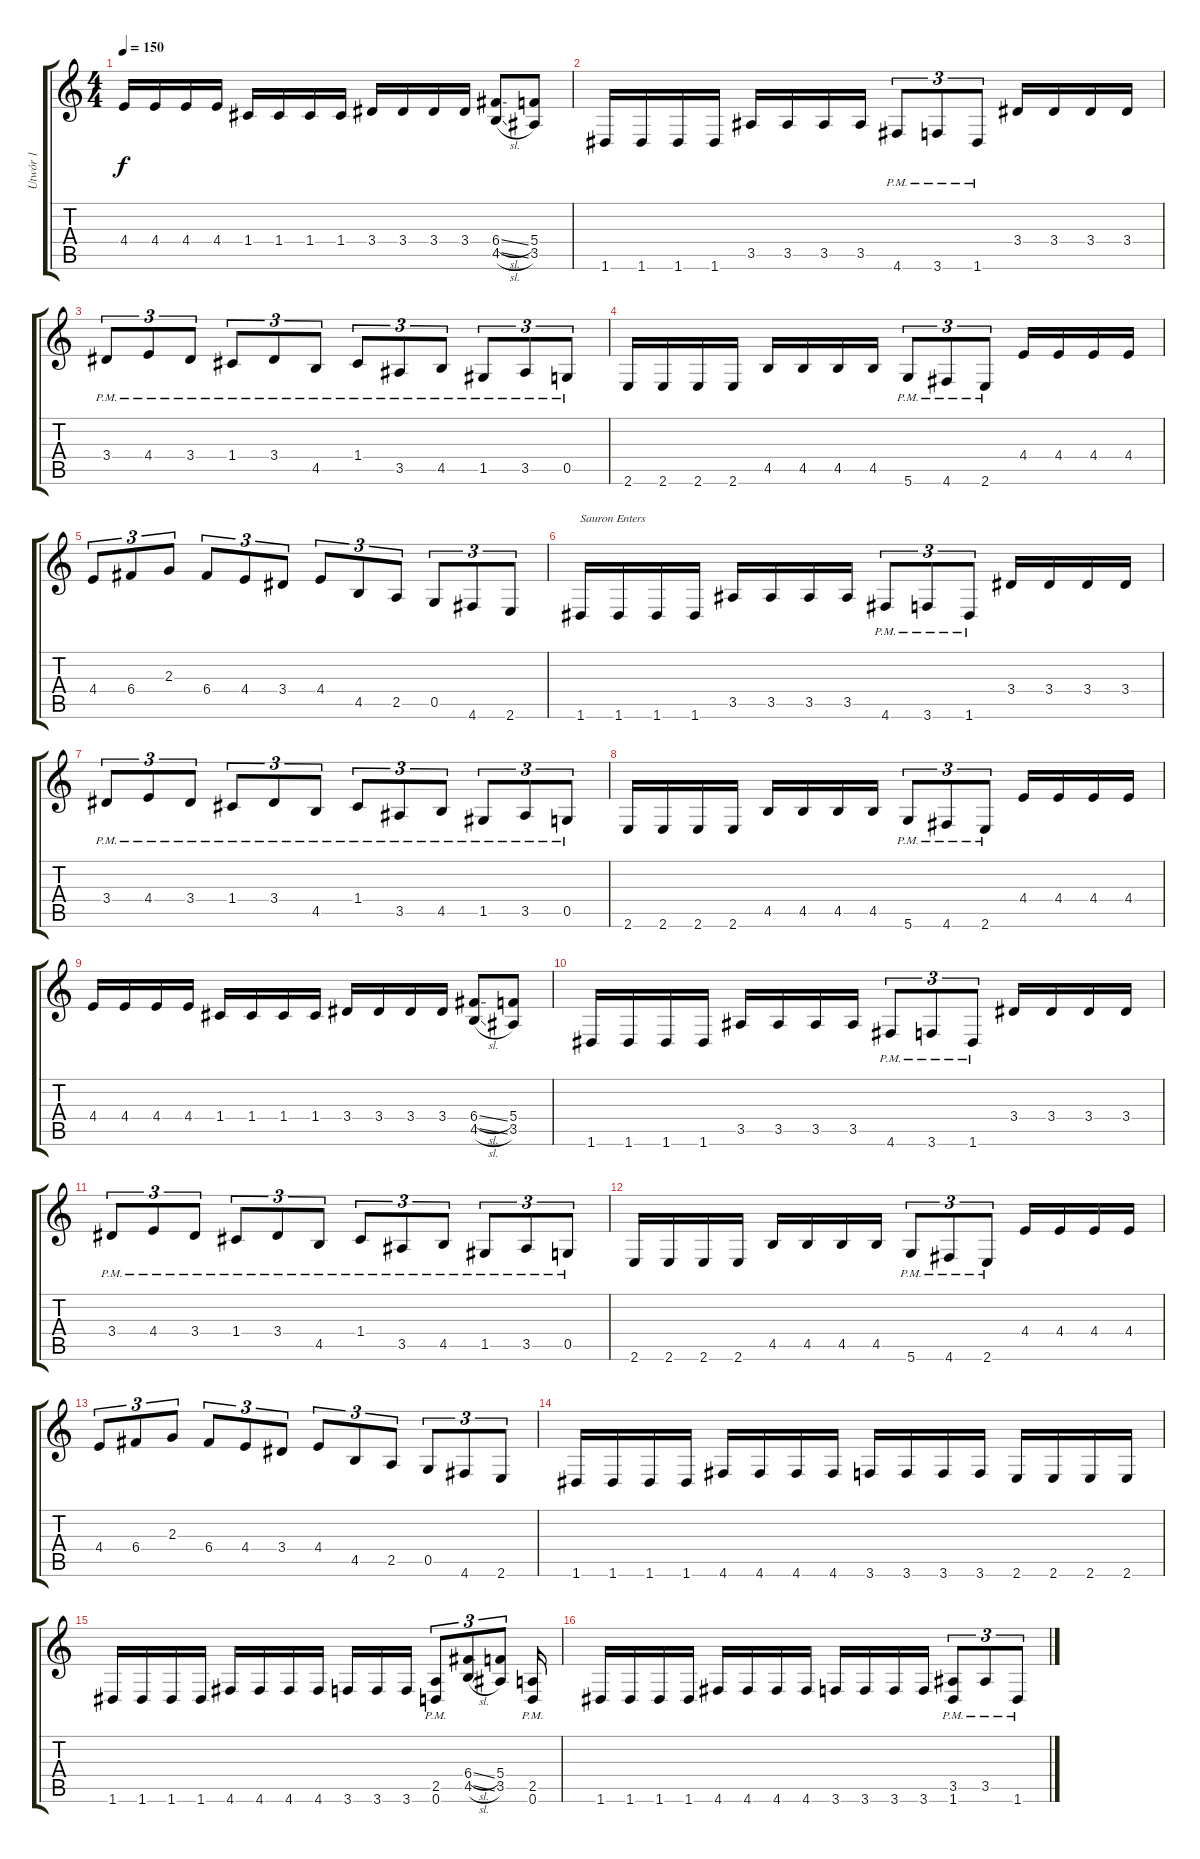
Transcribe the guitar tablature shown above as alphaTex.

\track ("Utwór 1" "Utwór 1") {instrument distortionguitar}
\staff {score tabs}
\tuning (D4 A3 F3 C3 G2 D2) {hide}
\ts (4 4)
\tempo 150
\clef g2
\ks c
4.4.16{dy f} 4.4.16 4.4.16 4.4.16 1.4.16 1.4.16 1.4.16 1.4.16 3.4.16 3.4.16 3.4.16 3.4.16 (6.4{sl} 4.5{sl}).8 (5.4 3.5).8 |
1.6.16 1.6.16 1.6.16 1.6.16 3.5.16 3.5.16 3.5.16 3.5.16 4.6{pm}.8{tu (3 2)} 3.6{pm}.8{tu (3 2)} 1.6{pm}.8{tu (3 2)} 3.4.16 3.4.16 3.4.16 3.4.16 |
3.4{pm}.8{tu (3 2)} 4.4{pm}.8{tu (3 2)} 3.4{pm}.8{tu (3 2)} 1.4{pm}.8{tu (3 2)} 3.4{pm}.8{tu (3 2)} 4.5{pm}.8{tu (3 2)} 1.4{pm}.8{tu (3 2)} 3.5{pm}.8{tu (3 2)} 4.5{pm}.8{tu (3 2)} 1.5{pm}.8{tu (3 2)} 3.5{pm}.8{tu (3 2)} 0.5{pm}.8{tu (3 2)} |
2.6.16 2.6.16 2.6.16 2.6.16 4.5.16 4.5.16 4.5.16 4.5.16 5.6{pm}.8{tu (3 2)} 4.6{pm}.8{tu (3 2)} 2.6{pm}.8{tu (3 2)} 4.4.16 4.4.16 4.4.16 4.4.16 |
4.4.8{tu (3 2)} 6.4.8{tu (3 2)} 2.3.8{tu (3 2)} 6.4.8{tu (3 2)} 4.4.8{tu (3 2)} 3.4.8{tu (3 2)} 4.4.8{tu (3 2)} 4.5.8{tu (3 2)} 2.5.8{tu (3 2)} 0.5.8{tu (3 2)} 4.6.8{tu (3 2)} 2.6.8{tu (3 2)} |
1.6.16{txt "Sauron Enters"} 1.6.16 1.6.16 1.6.16 3.5.16 3.5.16 3.5.16 3.5.16 4.6{pm}.8{tu (3 2)} 3.6{pm}.8{tu (3 2)} 1.6{pm}.8{tu (3 2)} 3.4.16 3.4.16 3.4.16 3.4.16 |
3.4{pm}.8{tu (3 2)} 4.4{pm}.8{tu (3 2)} 3.4{pm}.8{tu (3 2)} 1.4{pm}.8{tu (3 2)} 3.4{pm}.8{tu (3 2)} 4.5{pm}.8{tu (3 2)} 1.4{pm}.8{tu (3 2)} 3.5{pm}.8{tu (3 2)} 4.5{pm}.8{tu (3 2)} 1.5{pm}.8{tu (3 2)} 3.5{pm}.8{tu (3 2)} 0.5{pm}.8{tu (3 2)} |
2.6.16 2.6.16 2.6.16 2.6.16 4.5.16 4.5.16 4.5.16 4.5.16 5.6{pm}.8{tu (3 2)} 4.6{pm}.8{tu (3 2)} 2.6{pm}.8{tu (3 2)} 4.4.16 4.4.16 4.4.16 4.4.16 |
4.4.16 4.4.16 4.4.16 4.4.16 1.4.16 1.4.16 1.4.16 1.4.16 3.4.16 3.4.16 3.4.16 3.4.16 (6.4{sl} 4.5{sl}).8 (5.4 3.5).8 |
1.6.16 1.6.16 1.6.16 1.6.16 3.5.16 3.5.16 3.5.16 3.5.16 4.6{pm}.8{tu (3 2)} 3.6{pm}.8{tu (3 2)} 1.6{pm}.8{tu (3 2)} 3.4.16 3.4.16 3.4.16 3.4.16 |
3.4{pm}.8{tu (3 2)} 4.4{pm}.8{tu (3 2)} 3.4{pm}.8{tu (3 2)} 1.4{pm}.8{tu (3 2)} 3.4{pm}.8{tu (3 2)} 4.5{pm}.8{tu (3 2)} 1.4{pm}.8{tu (3 2)} 3.5{pm}.8{tu (3 2)} 4.5{pm}.8{tu (3 2)} 1.5{pm}.8{tu (3 2)} 3.5{pm}.8{tu (3 2)} 0.5{pm}.8{tu (3 2)} |
2.6.16 2.6.16 2.6.16 2.6.16 4.5.16 4.5.16 4.5.16 4.5.16 5.6{pm}.8{tu (3 2)} 4.6{pm}.8{tu (3 2)} 2.6{pm}.8{tu (3 2)} 4.4.16 4.4.16 4.4.16 4.4.16 |
4.4.8{tu (3 2)} 6.4.8{tu (3 2)} 2.3.8{tu (3 2)} 6.4.8{tu (3 2)} 4.4.8{tu (3 2)} 3.4.8{tu (3 2)} 4.4.8{tu (3 2)} 4.5.8{tu (3 2)} 2.5.8{tu (3 2)} 0.5.8{tu (3 2)} 4.6.8{tu (3 2)} 2.6.8{tu (3 2)} |
1.6.16 1.6.16 1.6.16 1.6.16 4.6.16 4.6.16 4.6.16 4.6.16 3.6.16 3.6.16 3.6.16 3.6.16 2.6.16 2.6.16 2.6.16 2.6.16 |
1.6.16 1.6.16 1.6.16 1.6.16 4.6.16 4.6.16 4.6.16 4.6.16 3.6.16 3.6.16 3.6.16 (2.5{pm} 0.6{pm}).8{tu (3 2)} (6.4{sl} 4.5{sl}).8{tu (3 2)} (5.4 3.5).8{tu (3 2)} (2.5{pm} 0.6{pm}).16 |
1.6.16 1.6.16 1.6.16 1.6.16 4.6.16 4.6.16 4.6.16 4.6.16 3.6.16 3.6.16 3.6.16 3.6.16 (3.5{pm} 1.6{pm}).8{tu (3 2)} 3.5{pm}.8{tu (3 2)} 1.6{pm}.8{tu (3 2)}
